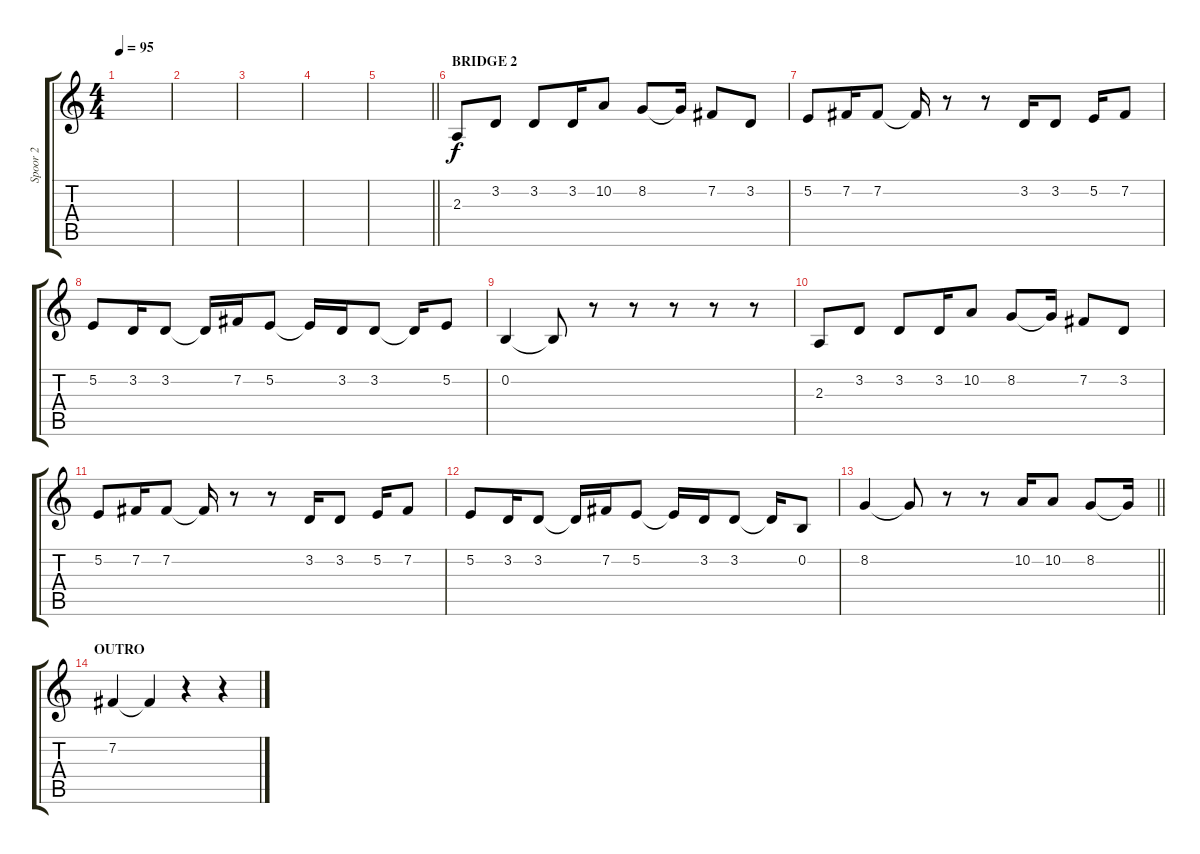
\track ("Spoor 2" "Spoor 2") {instrument bassoon}
\staff {score tabs}
\tuning (E4 B3 G3 D3 A2 E2) {hide}
\ts (4 4)
\tempo 95
\clef g2
\ks c
|
|
|
|
\barLineRight lightlight
|
\section ("" "BRIDGE 2")
2.3.8 3.2.8 3.2.8 3.2.16 10.2.8 8.2.8 8.2{t}.16 7.2.8 3.2.8 |
5.2.8 7.2.16 7.2.8 7.2{t}.16 r.8 r.8 3.2.16 3.2.8 5.2.16 7.2.8 |
5.2.8 3.2.16 3.2.8 3.2{t}.16 7.2.16 5.2.8 5.2{t}.16 3.2.16 3.2.8 3.2{t}.16 5.2.8 |
0.2.4 0.2{t}.8 r.8 r.8 r.8 r.8 r.8 |
2.3.8 3.2.8 3.2.8 3.2.16 10.2.8 8.2.8 8.2{t}.16 7.2.8 3.2.8 |
5.2.8 7.2.16 7.2.8 7.2{t}.16 r.8 r.8 3.2.16 3.2.8 5.2.16 7.2.8 |
5.2.8 3.2.16 3.2.8 3.2{t}.16 7.2.16 5.2.8 5.2{t}.16 3.2.16 3.2.8 3.2{t}.16 0.2.8 |
\barLineRight lightlight
8.2.4 8.2{t}.8 r.8 r.8 10.2.16 10.2.8 8.2.8 8.2{t}.16 |
\section ("" "OUTRO")
7.2.4 7.2{t}.4 r.4 r.4
